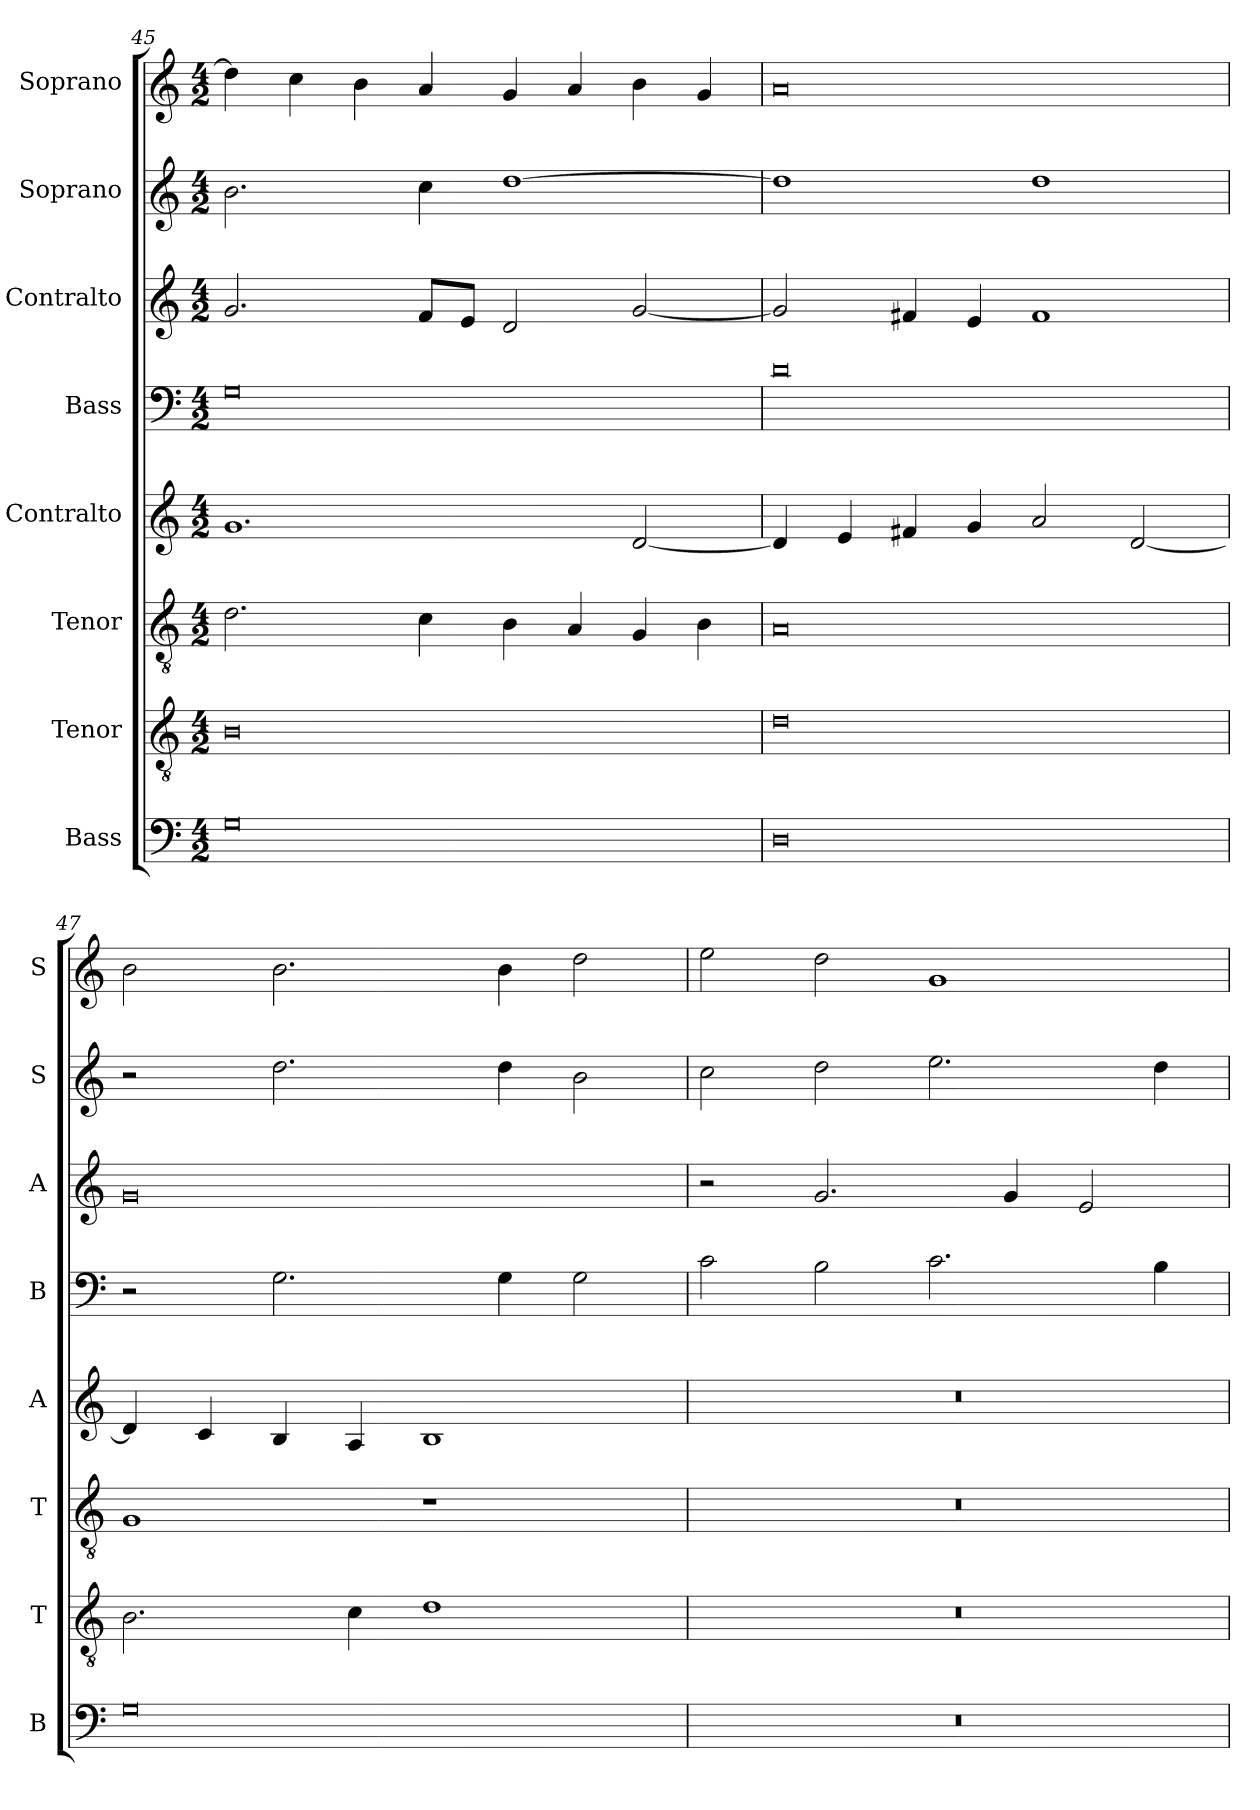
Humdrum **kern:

**kern	**kern	**kern	**kern	**kern	**kern	**kern	**kern
*part8	*part7	*part6	*part5	*part4	*part3	*part2	*part1
*staff8	*staff7	*staff6	*staff5	*staff4	*staff3	*staff2	*staff1
*I"Bass	*I"Tenor	*I"Tenor	*I"Contralto	*I"Bass	*I"Contralto	*I"Soprano	*I"Soprano
*I'B	*I'T	*I'T	*I'A	*I'B	*I'A	*I'S	*I'S
*clefF4	*clefGv2	*clefGv2	*clefG2	*clefF4	*clefG2	*clefG2	*clefG2
*k[]	*k[]	*k[]	*k[]	*k[]	*k[]	*k[]	*k[]
*G:mix	*G:mix	*G:mix	*G:mix	*G:mix	*G:mix	*G:mix	*G:mix
*M4/2	*M4/2	*M4/2	*M4/2	*M4/2	*M4/2	*M4/2	*M4/2
=45	=45	=45	=45	=45	=45	=45	=45
0G	0B	2.d	1.g	0G	2.g	2.b	4dd]
.	.	.	.	.	.	.	4cc
.	.	.	.	.	.	.	4b
.	.	4c	.	.	8f/L	4cc	4a
.	.	.	.	.	8e/J	.	.
.	.	4B	.	.	2d	[1dd	4g
.	.	4A	.	.	.	.	4a
.	.	4G	[2d	.	[2g	.	4b
.	.	4B	.	.	.	.	4g
=46	=46	=46	=46	=46	=46	=46	=46
0D	0d	0A	4d]	0d	2g]	1dd]	0a
.	.	.	4e	.	.	.	.
.	.	.	4f#X	.	4f#X	.	.
.	.	.	4g	.	4e	.	.
.	.	.	2a	.	1f#	1dd	.
.	.	.	[2d	.	.	.	.
=47	=47	=47	=47	=47	=47	=47	=47
0G	2.B	1G	4d]	2r	0g	2r	2b
.	.	.	4c	.	.	.	.
.	.	.	4B	2.G	.	2.dd	2.b
.	4c	.	4A	.	.	.	.
.	1d	1r	1B	.	.	.	.
.	.	.	.	4G	.	4dd	4b
.	.	.	.	2G	.	2b	2dd
=48	=48	=48	=48	=48	=48	=48	=48
0r	0r	0r	0r	2c	2r	2cc	2ee
.	.	.	.	2B	2.g	2dd	2dd
.	.	.	.	2.c	.	2.ee	1g
.	.	.	.	.	4g	.	.
.	.	.	.	.	2e	.	.
.	.	.	.	4B	.	4dd	.
=	=	=	=	=	=	=	=
*-	*-	*-	*-	*-	*-	*-	*-
